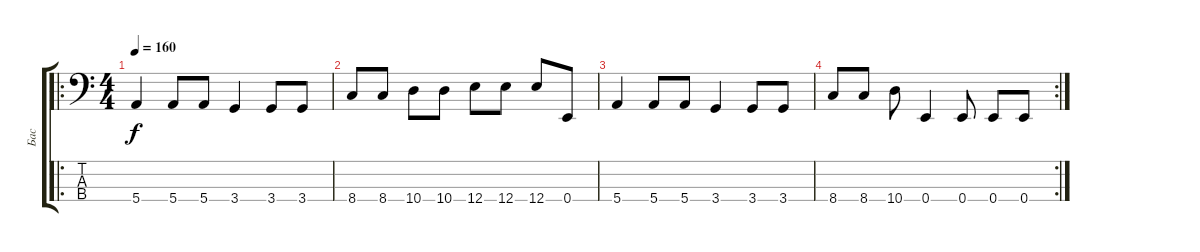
\track ("Бас" "Бас") {instrument electricbasspick}
\staff {score tabs}
\tuning (G2 D2 A1 E1) {hide}
\ro
\ts (4 4)
\tempo 160
\clef f4
\ks c
5.4.4{dy f volume 16} 5.4.8 5.4.8 3.4.4 3.4.8 3.4.8 |
8.4.8 8.4.8 10.4.8 10.4.8 12.4.8 12.4.8 12.4.8 0.4.8 |
5.4.4 5.4.8 5.4.8 3.4.4 3.4.8 3.4.8 |
\rc 2
8.4.8 8.4.8 10.4.8 0.4.4 0.4.8 0.4.8 0.4.8
